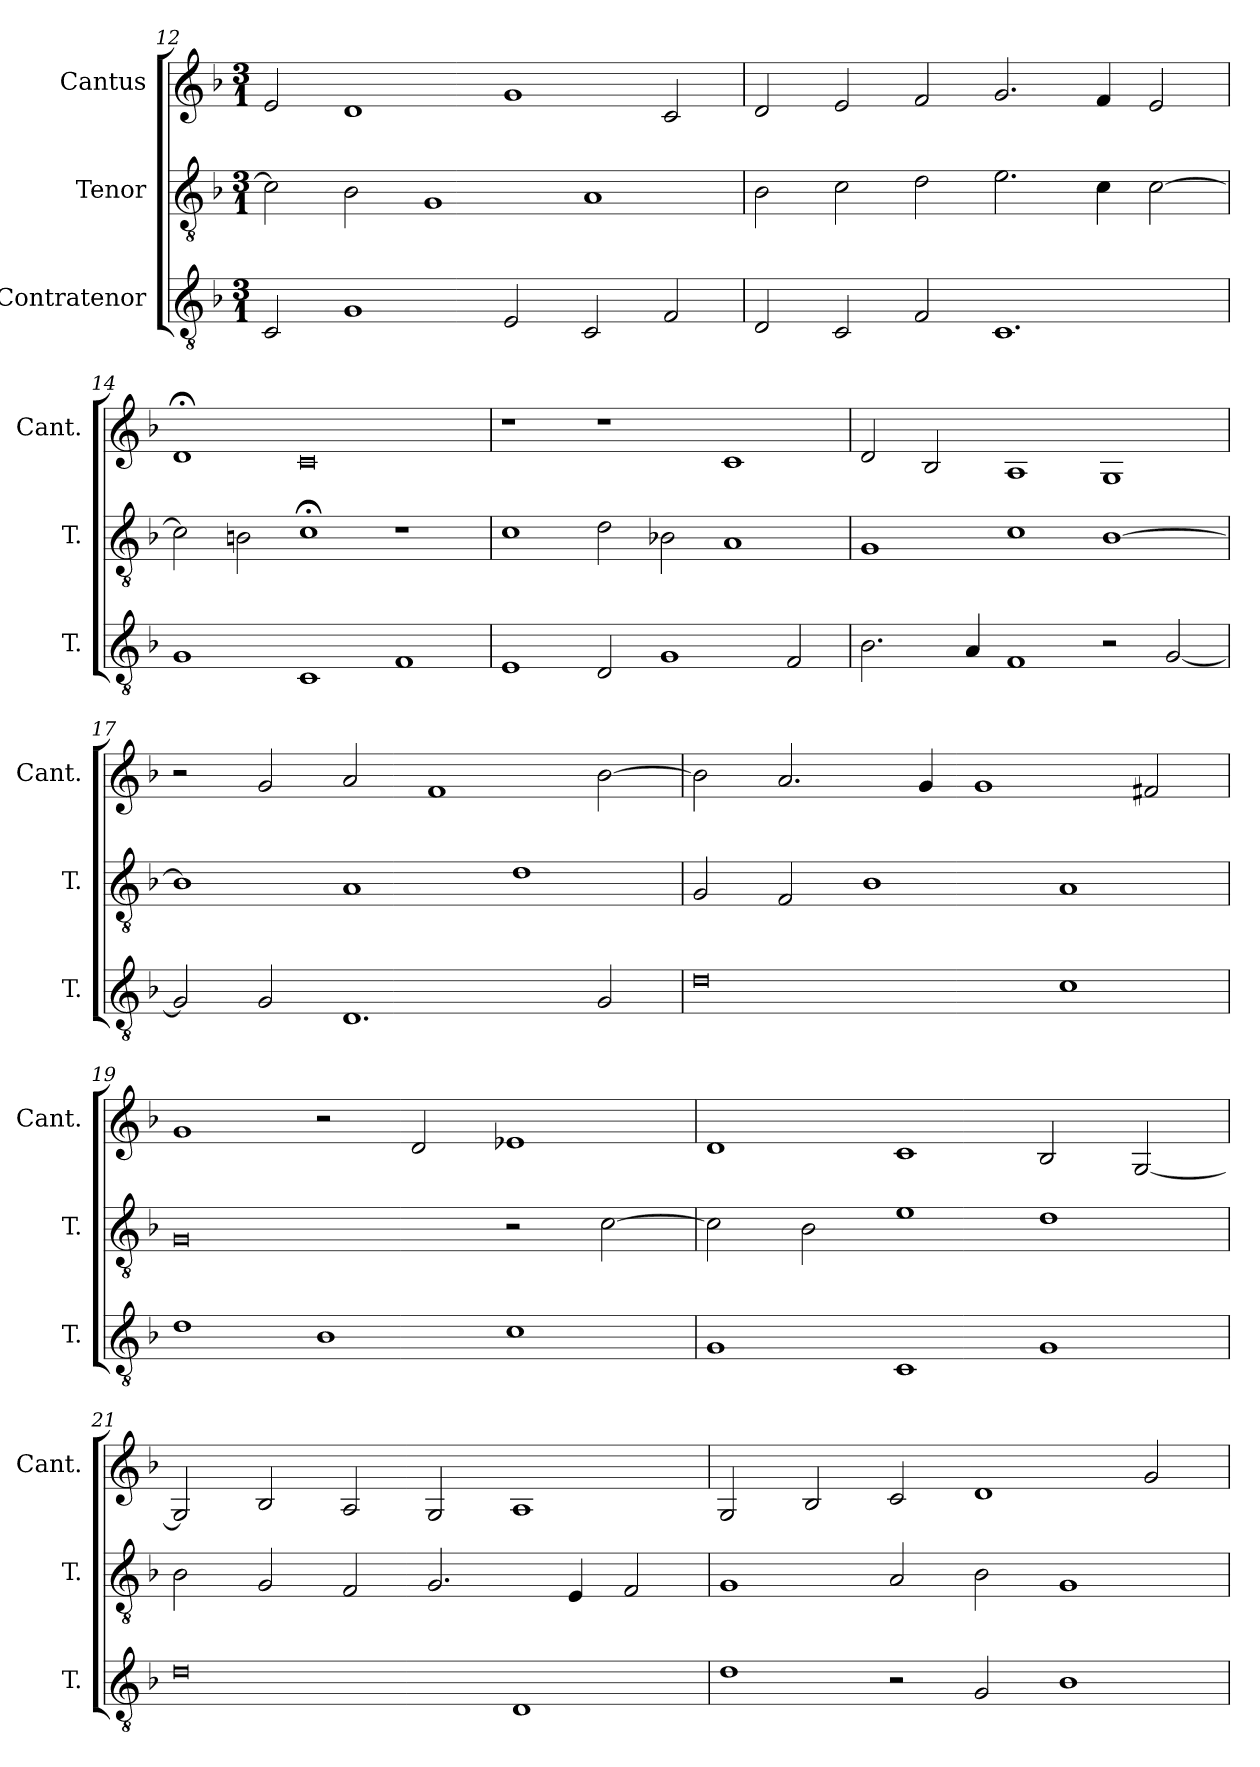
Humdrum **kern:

**kern	**kern	**kern
*part3	*part2	*part1
*staff3	*staff2	*staff1
*I"Contratenor	*I"Tenor	*I"Cantus
*I'T.	*I'T.	*I'Cant.
*clefGv2	*clefGv2	*clefG2
*ITrd7c12	*ITrd7c12	*
*k[b-]	*k[b-]	*k[b-]
*F:	*F:	*F:
*M3/1	*M3/1	*M3/1
=12	=12	=12
2CC/	2C\]	2e/
1GG/	2BB-\	1d/
.	1GG/	.
2EE/	.	1g/
2CC/	1AA/	.
2FF/	.	2c/
=13	=13	=13
2DD/	2BB-\	2d/
2CC/	2C\	2e/
2FF/	2D\	2f/
1.CC/	2.E\	2.g/
.	4C\	4f/
.	[2C\	2e/
=14	=14	=14
1GG/	2C\]	1d;</
.	2BBi\	.
1CC/	1C;<\	0c/
1FF/	1r	.
=15	=15	=15
1EE/	1C\	1r
2DD/	2D\	1r
1GG/	2BB-X\	.
.	1AA/	1c/
2FF/	.	.
=16	=16	=16
2.BB-\	1GG/	2d/
.	.	2B-/
4AA/	.	.
1FF/	1C\	1A/
2r	[1BB-\	1G/
[2GG/	.	.
=17	=17	=17
2GG/]	1BB-\]	2r
2GG/	.	2g/
1.DD/	1AA/	2a/
.	.	1f/
.	1D\	.
2GG/	.	[2b-\
=18	=18	=18
0D\	2GG/	2b-\]
.	2FF/	2.a/
.	1BB-\	.
.	.	4g/
.	.	1g/
1C\	1AA/	.
.	.	2f#X/
=19	=19	=19
1D\	0GG/	1g/
1BB-\	.	2r
.	.	2d/
1C\	2r	1e-X/
.	[2C\	.
=20	=20	=20
1GG/	2C\]	1d/
.	2BB-\	.
1CC/	1E\	1c/
1GG/	1D\	2B-/
.	.	[2G/
=21	=21	=21
0D\	2BB-\	2G/]
.	2GG/	2B-/
.	2FF/	2A/
.	2.GG/	2G/
1DD/	.	1A/
.	4EE/	.
.	2FF/	.
=22	=22	=22
1D\	1GG/	2G/
.	.	2B-/
2r	2AA/	2c/
2GG/	2BB-\	1d/
1BB-\	1GG/	.
.	.	2g/
=	=	=
*-	*-	*-
